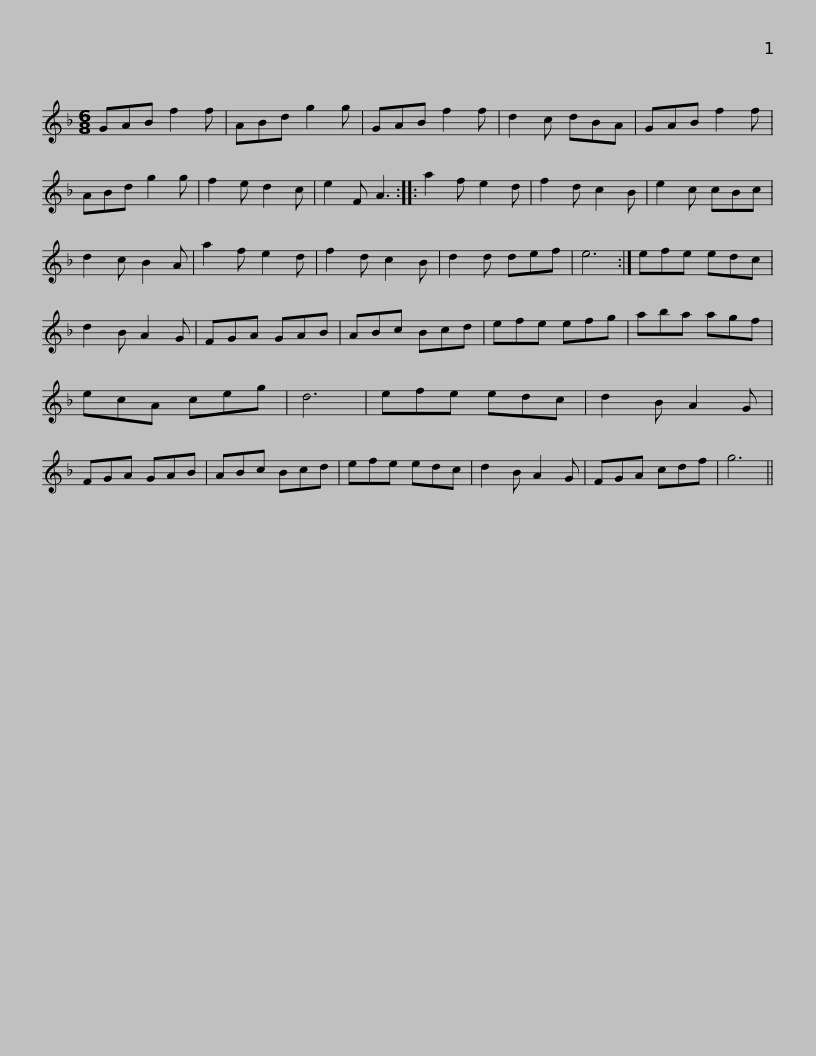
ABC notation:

X:1
L:1/8
M:6/8
I:linebreak $
K:F
V:1 treble
V:1
 GAB f2 f | ABd g2 g | GAB f2 f | d2 c dBA | GAB f2 f | %5
 ABd g2 g | f2 e d2 c | e2 F A3 :: a2 f e2 d |$ f2 d c2 B | %10
 e2 c cBc | d2 c B2 A | a2 f e2 d | f2 d c2 B | d2 d def | %15
 e6 :| efe edc | d2 B A2 G |$ FGA GAB | ABc Bcd | %20
 efe efg | aba agf | ecA ceg | d6 | efe edc | %25
 d2 B A2 G |$ FGA GAB | ABc Bcd | efe edc | d2 B A2 G | %30
 FGA cdf | g6 || %32
